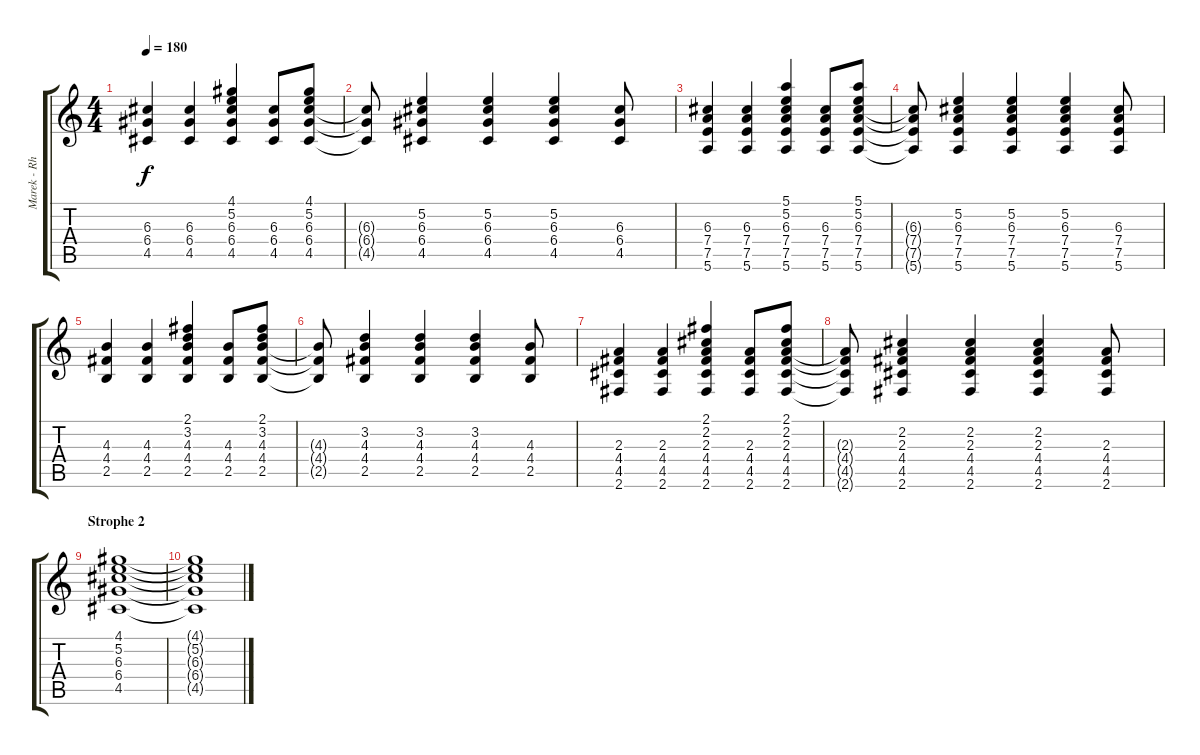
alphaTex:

\track ("Marek - Rhythm Guitar 1" "Marek - Rh") {instrument distortionguitar}
\staff {score tabs}
\tuning (E4 B3 G3 D3 A2 E2) {hide}
\ts (4 4)
\tempo 180
\clef g2
\ks c
(6.3 6.4 4.5).4{dy f} (6.3 6.4 4.5).4 (4.1 5.2 6.3 6.4 4.5).4 (6.3 6.4 4.5).8 (4.1 5.2 6.3 6.4 4.5).8 |
(6.3{t} 6.4{t} 4.5{t}).8 (5.2 6.3 6.4 4.5).4 (5.2 6.3 6.4 4.5).4 (5.2 6.3 6.4 4.5).4 (6.3 6.4 4.5).8 |
(6.3 7.4 7.5 5.6).4 (6.3 7.4 7.5 5.6).4 (5.1 5.2 6.3 7.4 7.5 5.6).4 (6.3 7.4 7.5 5.6).8 (5.1 5.2 6.3 7.4 7.5 5.6).8 |
(6.3{t} 7.4{t} 7.5{t} 5.6{t}).8 (5.2 6.3 7.4 7.5 5.6).4 (5.2 6.3 7.4 7.5 5.6).4 (5.2 6.3 7.4 7.5 5.6).4 (6.3 7.4 7.5 5.6).8 |
(4.3 4.4 2.5).4 (4.3 4.4 2.5).4 (2.1 3.2 4.3 4.4 2.5).4 (4.3 4.4 2.5).8 (2.1 3.2 4.3 4.4 2.5).8 |
(4.3{t} 4.4{t} 2.5{t}).8 (3.2 4.3 4.4 2.5).4 (3.2 4.3 4.4 2.5).4 (3.2 4.3 4.4 2.5).4 (4.3 4.4 2.5).8 |
(2.3 4.4 4.5 2.6).4 (2.3 4.4 4.5 2.6).4 (2.1 2.2 2.3 4.4 4.5 2.6).4 (2.3 4.4 4.5 2.6).8 (2.1 2.2 2.3 4.4 4.5 2.6).8 |
(2.3{t} 4.4{t} 4.5{t} 2.6{t}).8 (2.2 2.3 4.4 4.5 2.6).4 (2.2 2.3 4.4 4.5 2.6).4 (2.2 2.3 4.4 4.5 2.6).4 (2.3 4.4 4.5 2.6).8 |
\section ("" "Strophe 2")
(4.1 5.2 6.3 6.4 4.5).1 |
(4.1{t} 5.2{t} 6.3{t} 6.4{t} 4.5{t}).1
